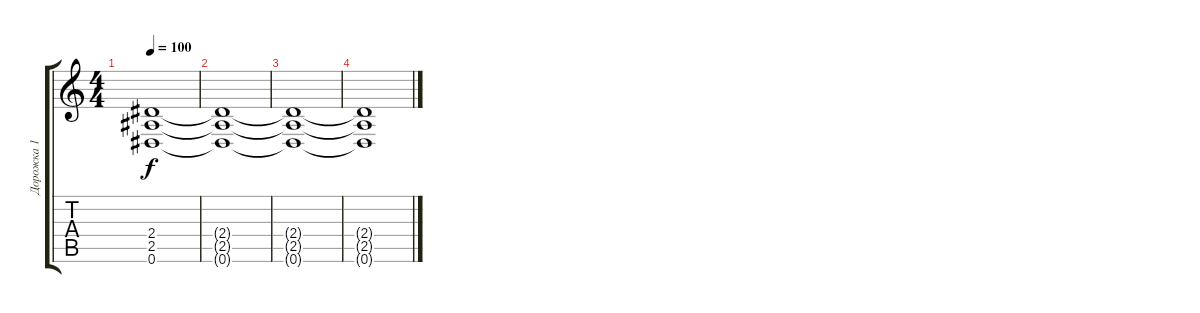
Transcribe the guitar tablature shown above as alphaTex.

\track ("Дорожка 1" "Дорожка 1") {instrument distortionguitar}
\staff {score tabs}
\tuning (Eb4 Bb3 Gb3 Db3 Ab2 Eb2) {hide}
\ts (4 4)
\tempo 100
\clef g2
\ks c
(2.4{t} 2.5{t} 0.6{t}).1{dy f} |
(2.4{t} 2.5{t} 0.6{t}).1 |
(2.4{t} 2.5{t} 0.6{t}).1 |
(2.4{t} 2.5{t} 0.6{t}).1
